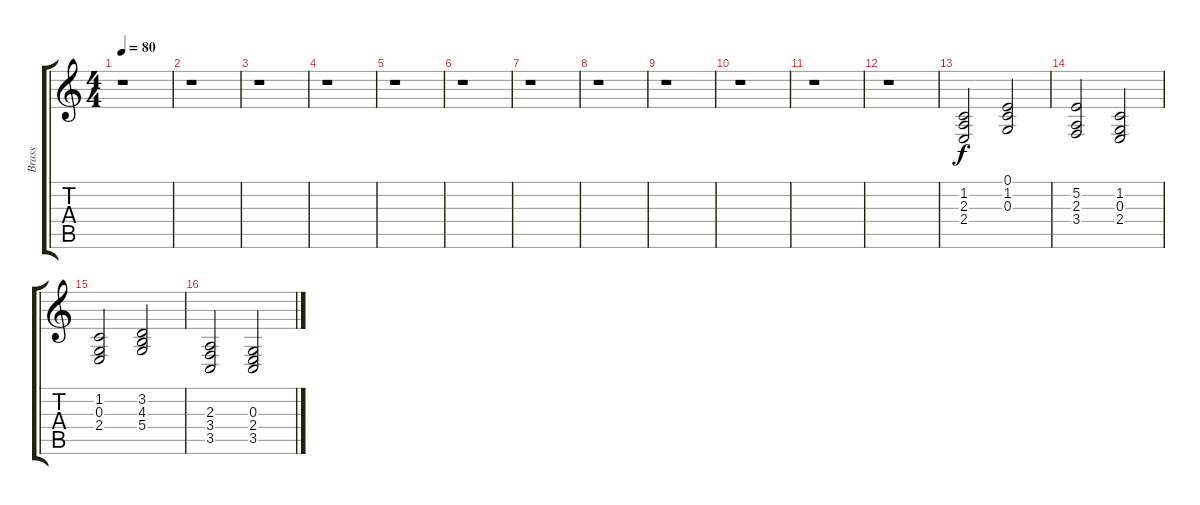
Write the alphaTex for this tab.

\track ("Brass" "Brass") {instrument brasssection}
\staff {score tabs}
\tuning (E4 B3 G3 D3 A2 E2) {hide}
\ts (4 4)
\tempo 80
\clef g2
\ks c
r.1{dy f} |
r.1 |
r.1 |
r.1 |
r.1 |
r.1 |
r.1 |
r.1 |
r.1 |
r.1 |
r.1 |
r.1 |
(1.2 2.3 2.4).2 (0.1 1.2 0.3).2 |
(5.2 2.3 3.4).2 (1.2 0.3 2.4).2 |
(1.2 0.3 2.4).2 (3.2 4.3 5.4).2 |
(2.3 3.4 3.5).2 (0.3 2.4 3.5).2
